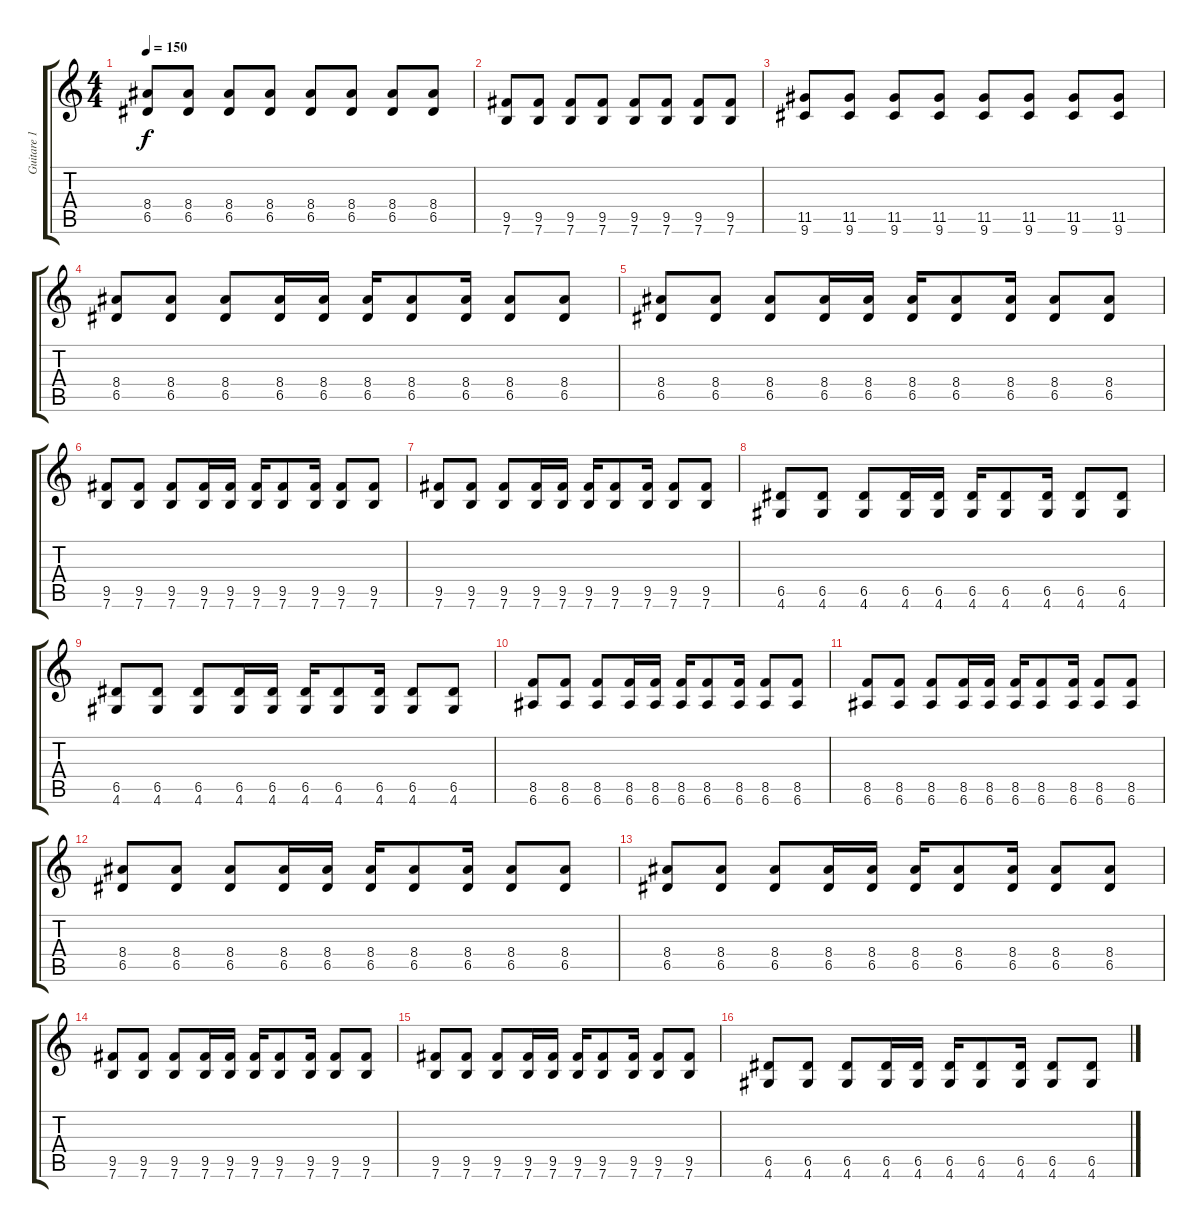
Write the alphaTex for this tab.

\track ("Guitare 1" "Guitare 1") {instrument distortionguitar}
\staff {score tabs}
\tuning (E4 B3 G3 D3 A2 E2) {hide}
\ts (4 4)
\tempo 150
\clef g2
\ks c
(8.4 6.5).8{dy f} (8.4 6.5).8 (8.4 6.5).8 (8.4 6.5).8 (8.4 6.5).8 (8.4 6.5).8 (8.4 6.5).8 (8.4 6.5).8 |
(9.5 7.6).8 (9.5 7.6).8 (9.5 7.6).8 (9.5 7.6).8 (9.5 7.6).8 (9.5 7.6).8 (9.5 7.6).8 (9.5 7.6).8 |
(11.5 9.6).8 (11.5 9.6).8 (11.5 9.6).8 (11.5 9.6).8 (11.5 9.6).8 (11.5 9.6).8 (11.5 9.6).8 (11.5 9.6).8 |
(8.4 6.5).8 (8.4 6.5).8 (8.4 6.5).8 (8.4 6.5).16 (8.4 6.5).16 (8.4 6.5).16 (8.4 6.5).8 (8.4 6.5).16 (8.4 6.5).8 (8.4 6.5).8 |
(8.4 6.5).8 (8.4 6.5).8 (8.4 6.5).8 (8.4 6.5).16 (8.4 6.5).16 (8.4 6.5).16 (8.4 6.5).8 (8.4 6.5).16 (8.4 6.5).8 (8.4 6.5).8 |
(9.5 7.6).8 (9.5 7.6).8 (9.5 7.6).8 (9.5 7.6).16 (9.5 7.6).16 (9.5 7.6).16 (9.5 7.6).8 (9.5 7.6).16 (9.5 7.6).8 (9.5 7.6).8 |
(9.5 7.6).8 (9.5 7.6).8 (9.5 7.6).8 (9.5 7.6).16 (9.5 7.6).16 (9.5 7.6).16 (9.5 7.6).8 (9.5 7.6).16 (9.5 7.6).8 (9.5 7.6).8 |
(6.5 4.6).8 (6.5 4.6).8 (6.5 4.6).8 (6.5 4.6).16 (6.5 4.6).16 (6.5 4.6).16 (6.5 4.6).8 (6.5 4.6).16 (6.5 4.6).8 (6.5 4.6).8 |
(6.5 4.6).8 (6.5 4.6).8 (6.5 4.6).8 (6.5 4.6).16 (6.5 4.6).16 (6.5 4.6).16 (6.5 4.6).8 (6.5 4.6).16 (6.5 4.6).8 (6.5 4.6).8 |
(8.5 6.6).8 (8.5 6.6).8 (8.5 6.6).8 (8.5 6.6).16 (8.5 6.6).16 (8.5 6.6).16 (8.5 6.6).8 (8.5 6.6).16 (8.5 6.6).8 (8.5 6.6).8 |
(8.5 6.6).8 (8.5 6.6).8 (8.5 6.6).8 (8.5 6.6).16 (8.5 6.6).16 (8.5 6.6).16 (8.5 6.6).8 (8.5 6.6).16 (8.5 6.6).8 (8.5 6.6).8 |
(8.4 6.5).8 (8.4 6.5).8 (8.4 6.5).8 (8.4 6.5).16 (8.4 6.5).16 (8.4 6.5).16 (8.4 6.5).8 (8.4 6.5).16 (8.4 6.5).8 (8.4 6.5).8 |
(8.4 6.5).8 (8.4 6.5).8 (8.4 6.5).8 (8.4 6.5).16 (8.4 6.5).16 (8.4 6.5).16 (8.4 6.5).8 (8.4 6.5).16 (8.4 6.5).8 (8.4 6.5).8 |
(9.5 7.6).8 (9.5 7.6).8 (9.5 7.6).8 (9.5 7.6).16 (9.5 7.6).16 (9.5 7.6).16 (9.5 7.6).8 (9.5 7.6).16 (9.5 7.6).8 (9.5 7.6).8 |
(9.5 7.6).8 (9.5 7.6).8 (9.5 7.6).8 (9.5 7.6).16 (9.5 7.6).16 (9.5 7.6).16 (9.5 7.6).8 (9.5 7.6).16 (9.5 7.6).8 (9.5 7.6).8 |
(6.5 4.6).8 (6.5 4.6).8 (6.5 4.6).8 (6.5 4.6).16 (6.5 4.6).16 (6.5 4.6).16 (6.5 4.6).8 (6.5 4.6).16 (6.5 4.6).8 (6.5 4.6).8
